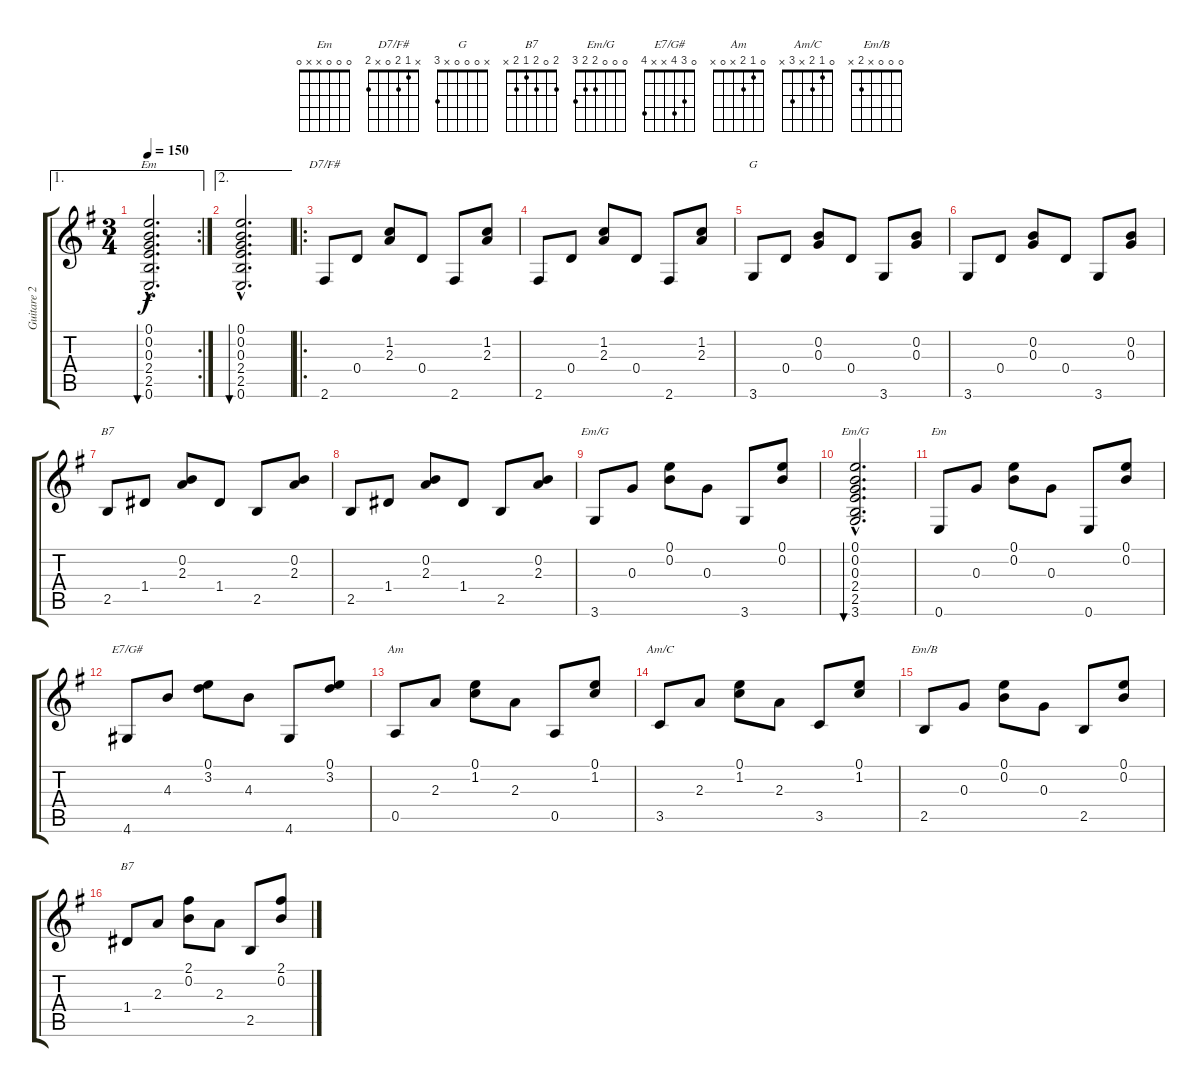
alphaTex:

\track ("Guitare 2" "Guitare 2") {instrument acousticguitarsteel}
\staff {score tabs}
\tuning (E4 B3 G3 D3 A2 E2) {hide}
\chord ("Em" 0 0 0 2 2 0)
\chord ("D7/F#" x 1 2 0 x 2)
\chord ("G" x 0 0 0 x 3)
\chord ("B7" x 0 2 1 2 x)
\chord ("Em/G" 0 0 0 x x 3)
\chord ("Em/G" 0 0 0 2 2 3)
\chord ("Em" 0 0 0 x x 0)
\chord ("E7/G#" 0 3 4 x x 4)
\chord ("Am" 0 1 2 x 0 x)
\chord ("Am/C" 0 1 2 x 3 x)
\chord ("Em/B" 0 0 0 x 2 x)
\chord ("B7" 2 0 2 1 2 x)
\ae 1
\rc 2
\ts (3 4)
\tempo 150
\clef g2
\ks g
(0.1{hac} 0.2{hac} 0.3{hac} 2.4{hac} 2.5{hac} 0.6{hac}).2{d bu 30 ch "Em" dy f} |
\ae 2
(0.1{hac} 0.2{hac} 0.3{hac} 2.4{hac} 2.5{hac} 0.6{hac}).2{d bu 30} |
\ro
2.6.8{ch "D7/F#"} 0.4.8 (1.2 2.3).8 0.4.8 2.6.8 (1.2 2.3).8 |
2.6.8 0.4.8 (1.2 2.3).8 0.4.8 2.6.8 (1.2 2.3).8 |
3.6.8{ch "G"} 0.4.8 (0.2 0.3).8 0.4.8 3.6.8 (0.2 0.3).8 |
3.6.8 0.4.8 (0.2 0.3).8 0.4.8 3.6.8 (0.2 0.3).8 |
2.5.8{ch "B7"} 1.4.8 (0.2 2.3).8 1.4.8 2.5.8 (0.2 2.3).8 |
2.5.8 1.4.8 (0.2 2.3).8 1.4.8 2.5.8 (0.2 2.3).8 |
3.6.8{ch "Em/G"} 0.3.8 (0.1 0.2).8 0.3.8 3.6.8 (0.1 0.2).8 |
(0.1{hac} 0.2{hac} 0.3{hac} 2.4{hac} 2.5{hac} 3.6{hac}).2{d bu 30 ch "Em/G"} |
0.6.8{ch "Em"} 0.3.8 (0.1 0.2).8 0.3.8 0.6.8 (0.1 0.2).8 |
4.6.8{ch "E7/G#"} 4.3.8 (0.1 3.2).8 4.3.8 4.6.8 (0.1 3.2).8 |
0.5.8{ch "Am"} 2.3.8 (0.1 1.2).8 2.3.8 0.5.8 (0.1 1.2).8 |
3.5.8{ch "Am/C"} 2.3.8 (0.1 1.2).8 2.3.8 3.5.8 (0.1 1.2).8 |
2.5.8{ch "Em/B"} 0.3.8 (0.1 0.2).8 0.3.8 2.5.8 (0.1 0.2).8 |
1.4.8{ch "B7"} 2.3.8 (2.1 0.2).8 2.3.8 2.5.8 (2.1 0.2).8
